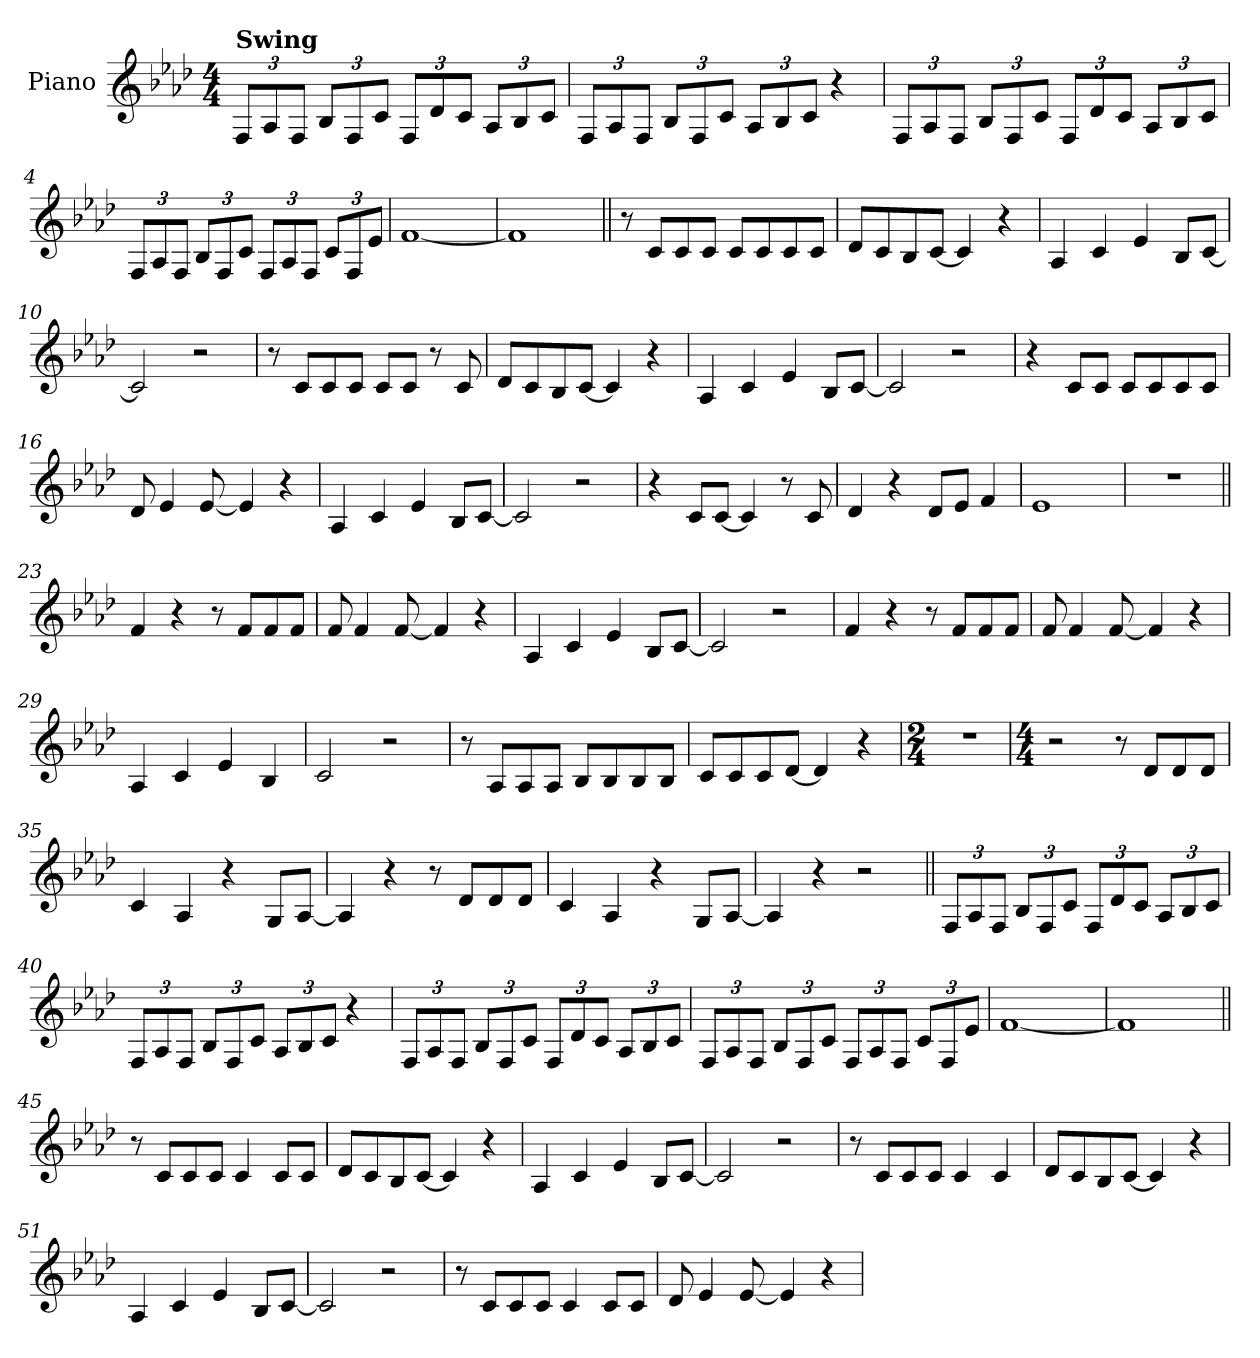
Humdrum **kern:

**kern
*part1
*staff1
*I"Piano
*I'Pno.
*clefG2
*k[b-e-a-d-]
*M4/4
*MM136
*Xbrackettup
=1
!LO:TX:B:t=Swing
12F!L
12A-!
12F!J
12B-!L
12F!
12c!J
12F!L
12d-!
12c!J
12A-!L
12B-!
12c!J
=2
12F!L
12A-!
12F!J
12B-!L
12F!
12c!J
12A-!L
12B-!
12c!J
4r
=3
12F!L
12A-!
12F!J
12B-!L
12F!
12c!J
12F!L
12d-!
12c!J
12A-!L
12B-!
12c!J
=4
12F!L
12A-!
12F!J
12B-!L
12F!
12c!J
12F!L
12A-!
12F!J
12c!L
12F!
12e-!J
=5
[1f!
=6
1f!]
=7||
8r
8cL
8c
8cJ
8cL
8c
8c
8cJ
=8
8d-L
8c
8B-
[8cJ
4c]
4r
=9
4A-
4c
4e-
8B-L
[8cJ
=10
2c]
2r
=11
8r
8cL
8c
8cJ
8cL
8cJ
8r
8c
=12
8d-L
8c
8B-
[8cJ
4c]
4r
=13
4A-
4c
4e-
8B-L
[8cJ
=14
2c]
2r
=15
4r
8cL
8cJ
8cL
8c
8c
8cJ
=16
8d-
4e-
[8e-
4e-]
4r
=17
4A-
4c
4e-
8B-L
[8cJ
=18
2c]
2r
=19
4r
8cL
[8cJ
4c]
8r
8c
=20
4d-
4r
8d-L
8e-J
4f
=21
1e-
=22
1r
=23||
4f
4r
8r
8fL
8f
8fJ
=24
8f
4f
[8f
4f]
4r
=25
4A-
4c
4e-
8B-L
[8cJ
=26
2c]
2r
=27
4f
4r
8r
8fL
8f
8fJ
=28
8f
4f
[8f
4f]
4r
=29
4A-
4c
4e-
4B-
=30
2c
2r
=31
8r
8A-L
8A-
8A-J
8B-L
8B-
8B-
8B-J
=32
8cL
8c
8c
[8d-J
4d-]
4r
=33
*M2/4
2r
=34
*M4/4
2r
8r
8d-L
8d-
8d-J
=35
4c
4A-
4r
8GL
[8A-J
=36
4A-]
4r
8r
8d-L
8d-
8d-J
=37
4c
4A-
4r
8GL
[8A-J
=38
4A-]
4r
2r
=39||
12F!L
12A-!
12F!J
12B-!L
12F!
12c!J
12F!L
12d-!
12c!J
12A-!L
12B-!
12c!J
=40
12F!L
12A-!
12F!J
12B-!L
12F!
12c!J
12A-!L
12B-!
12c!J
4r
=41
12F!L
12A-!
12F!J
12B-!L
12F!
12c!J
12F!L
12d-!
12c!J
12A-!L
12B-!
12c!J
=42
12F!L
12A-!
12F!J
12B-!L
12F!
12c!J
12F!L
12A-!
12F!J
12c!L
12F!
12e-!J
=43
[1f!
=44
1f!]
=45||
8r
8cL
8c
8cJ
4c
8cL
8cJ
=46
8d-L
8c
8B-
[8cJ
4c]
4r
=47
4A-
4c
4e-
8B-L
[8cJ
=48
2c]
2r
=49
8r
8cL
8c
8cJ
4c
4c
=50
8d-L
8c
8B-
[8cJ
4c]
4r
=51
4A-
4c
4e-
8B-L
[8cJ
=52
2c]
2r
=53
8r
8cL
8c
8cJ
4c
8cL
8cJ
=54
8d-
4e-
[8e-
4e-]
4r
=
*-
